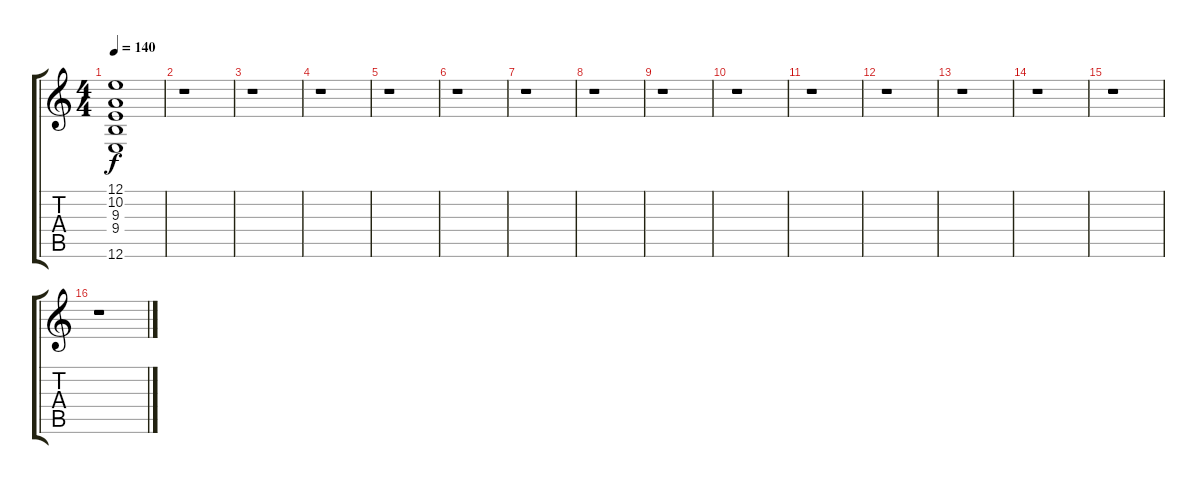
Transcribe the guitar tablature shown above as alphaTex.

\track "" {instrument choiraahs}
\staff {score tabs}
\tuning (E4 B3 G3 D3 A2 E2) {hide}
\ts (4 4)
\tempo 140
\clef g2
\ks c
(12.1{t} 10.2{t} 9.3{t} 9.4{t} 12.6{t}).1{dy f} |
r.1 |
r.1 |
r.1 |
r.1 |
r.1 |
r.1 |
r.1 |
r.1 |
r.1 |
r.1 |
r.1 |
r.1 |
r.1 |
r.1 |
r.1
